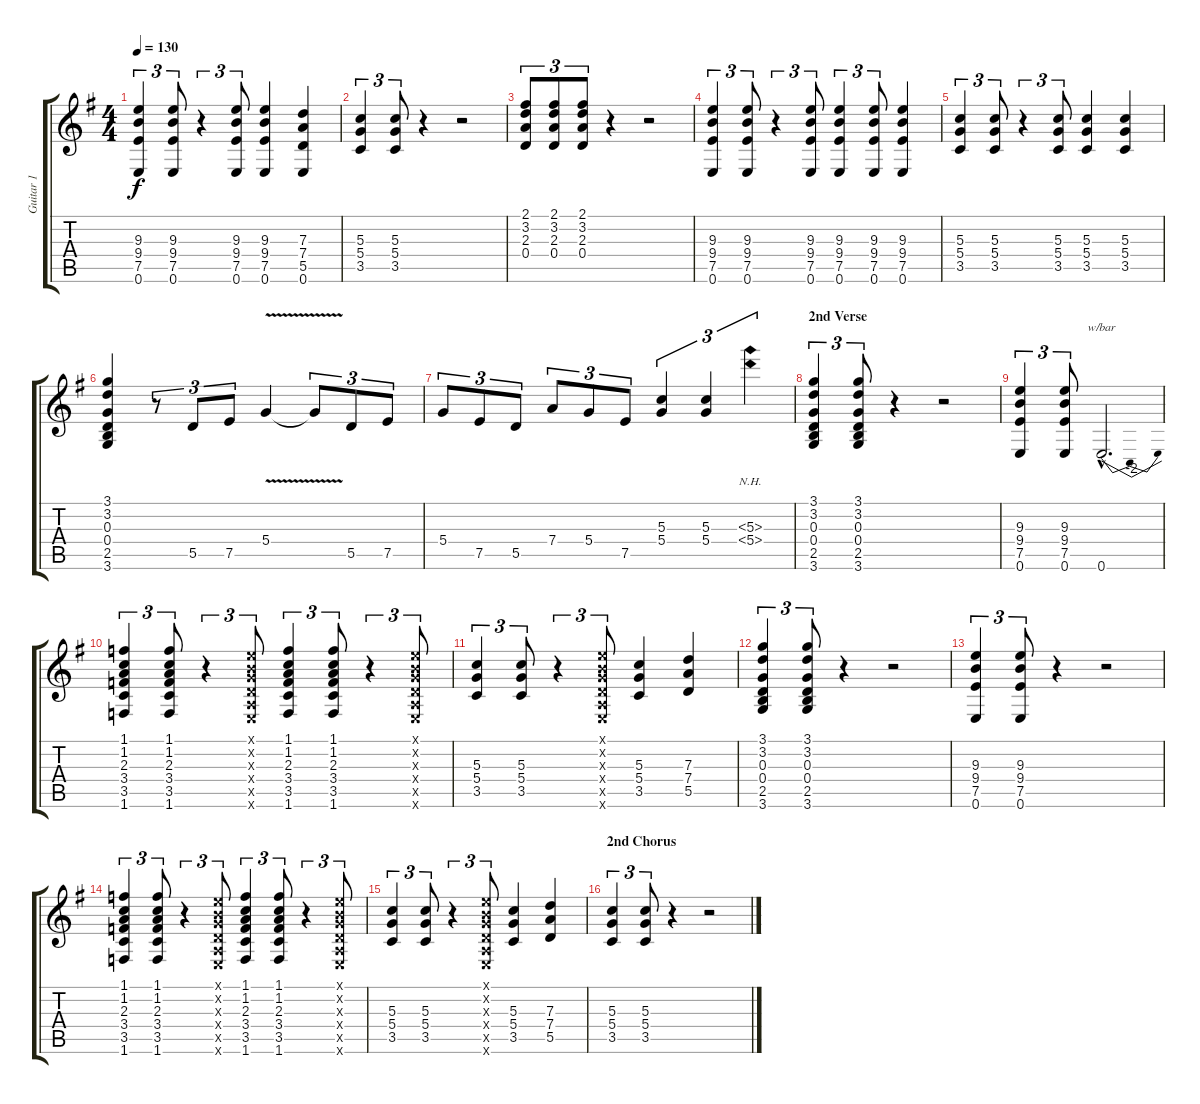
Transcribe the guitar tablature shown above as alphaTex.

\track ("Guitar 1" "Guitar 1") {instrument overdrivenguitar}
\staff {score tabs}
\tuning (E4 B3 G3 D3 A2 E2) {hide}
\ts (4 4)
\tempo 130
\clef g2
\ks g
(9.3 9.4 7.5 0.6).4{tu (3 2) dy f} (9.3 9.4 7.5 0.6).8{tu (3 2)} r.4{tu (3 2)} (9.3 9.4 7.5 0.6).8{tu (3 2)} (9.3 9.4 7.5 0.6).4 (7.3 7.4 5.5 0.6).4 |
(5.3 5.4 3.5).4{tu (3 2)} (5.3 5.4 3.5).8{tu (3 2)} r.4 r.2 |
(2.1 3.2 2.3 0.4).8{tu (3 2)} (2.1 3.2 2.3 0.4).8{tu (3 2)} (2.1 3.2 2.3 0.4).8{tu (3 2)} r.4 r.2 |
(9.3 9.4 7.5 0.6).4{tu (3 2)} (9.3 9.4 7.5 0.6).8{tu (3 2)} r.4{tu (3 2)} (9.3 9.4 7.5 0.6).8{tu (3 2)} (9.3 9.4 7.5 0.6).4{tu (3 2)} (9.3 9.4 7.5 0.6).8{tu (3 2)} (9.3 9.4 7.5 0.6).4 |
(5.3 5.4 3.5).4{tu (3 2)} (5.3 5.4 3.5).8{tu (3 2)} r.4{tu (3 2)} (5.3 5.4 3.5).8{tu (3 2)} (5.3 5.4 3.5).4 (5.3 5.4 3.5).4 |
(3.1 3.2 0.3 0.4 2.5 3.6).4 r.8{tu (3 2)} 5.5.8{tu (3 2)} 7.5.8{tu (3 2)} 5.4{v}.4 5.4{t}.8{tu (3 2)} 5.5.8{tu (3 2)} 7.5.8{tu (3 2)} |
5.4.8{tu (3 2)} 7.5.8{tu (3 2)} 5.5.8{tu (3 2)} 7.4.8{tu (3 2)} 5.4.8{tu (3 2)} 7.5.8{tu (3 2)} (5.3 5.4).4{tu (3 2)} (5.3 5.4).4{tu (3 2)} (5.3{nh} 5.4{nh}).4{tu (3 2)} |
\section ("" "2nd Verse")
(3.1 3.2 0.3 0.4 2.5 3.6).4{tu (3 2)} (3.1 3.2 0.3 0.4 2.5 3.6).8{tu (3 2)} r.4 r.2 |
(9.3 9.4 7.5 0.6).4{tu (3 2)} (9.3 9.4 7.5 0.6).8{tu (3 2)} 0.6{hac}.2{d tbe (dip default 0 0 30 -8 60 0)} |
(1.1 1.2 2.3 3.4 3.5 1.6).4{tu (3 2)} (1.1 1.2 2.3 3.4 3.5 1.6).8{tu (3 2)} r.4{tu (3 2)} (0.1{x} 0.2{x} 0.3{x} 0.4{x} 0.5{x} 0.6{x}).8{tu (3 2)} (1.1 1.2 2.3 3.4 3.5 1.6).4{tu (3 2)} (1.1 1.2 2.3 3.4 3.5 1.6).8{tu (3 2)} r.4{tu (3 2)} (0.1{x} 0.2{x} 0.3{x} 0.4{x} 0.5{x} 0.6{x}).8{tu (3 2)} |
(5.3 5.4 3.5).4{tu (3 2)} (5.3 5.4 3.5).8{tu (3 2)} r.4{tu (3 2)} (0.1{x} 0.2{x} 0.3{x} 0.4{x} 0.5{x} 0.6{x}).8{tu (3 2)} (5.3 5.4 3.5).4 (7.3 7.4 5.5).4 |
(3.1 3.2 0.3 0.4 2.5 3.6).4{tu (3 2)} (3.1 3.2 0.3 0.4 2.5 3.6).8{tu (3 2)} r.4 r.2 |
(9.3 9.4 7.5 0.6).4{tu (3 2)} (9.3 9.4 7.5 0.6).8{tu (3 2)} r.4 r.2 |
(1.1 1.2 2.3 3.4 3.5 1.6).4{tu (3 2)} (1.1 1.2 2.3 3.4 3.5 1.6).8{tu (3 2)} r.4{tu (3 2)} (0.1{x} 0.2{x} 0.3{x} 0.4{x} 0.5{x} 0.6{x}).8{tu (3 2)} (1.1 1.2 2.3 3.4 3.5 1.6).4{tu (3 2)} (1.1 1.2 2.3 3.4 3.5 1.6).8{tu (3 2)} r.4{tu (3 2)} (0.1{x} 0.2{x} 0.3{x} 0.4{x} 0.5{x} 0.6{x}).8{tu (3 2)} |
(5.3 5.4 3.5).4{tu (3 2)} (5.3 5.4 3.5).8{tu (3 2)} r.4{tu (3 2)} (0.1{x} 0.2{x} 0.3{x} 0.4{x} 0.5{x} 0.6{x}).8{tu (3 2)} (5.3 5.4 3.5).4 (7.3 7.4 5.5).4 |
\section ("" "2nd Chorus")
(5.3 5.4 3.5).4{tu (3 2)} (5.3 5.4 3.5).8{tu (3 2)} r.4 r.2
